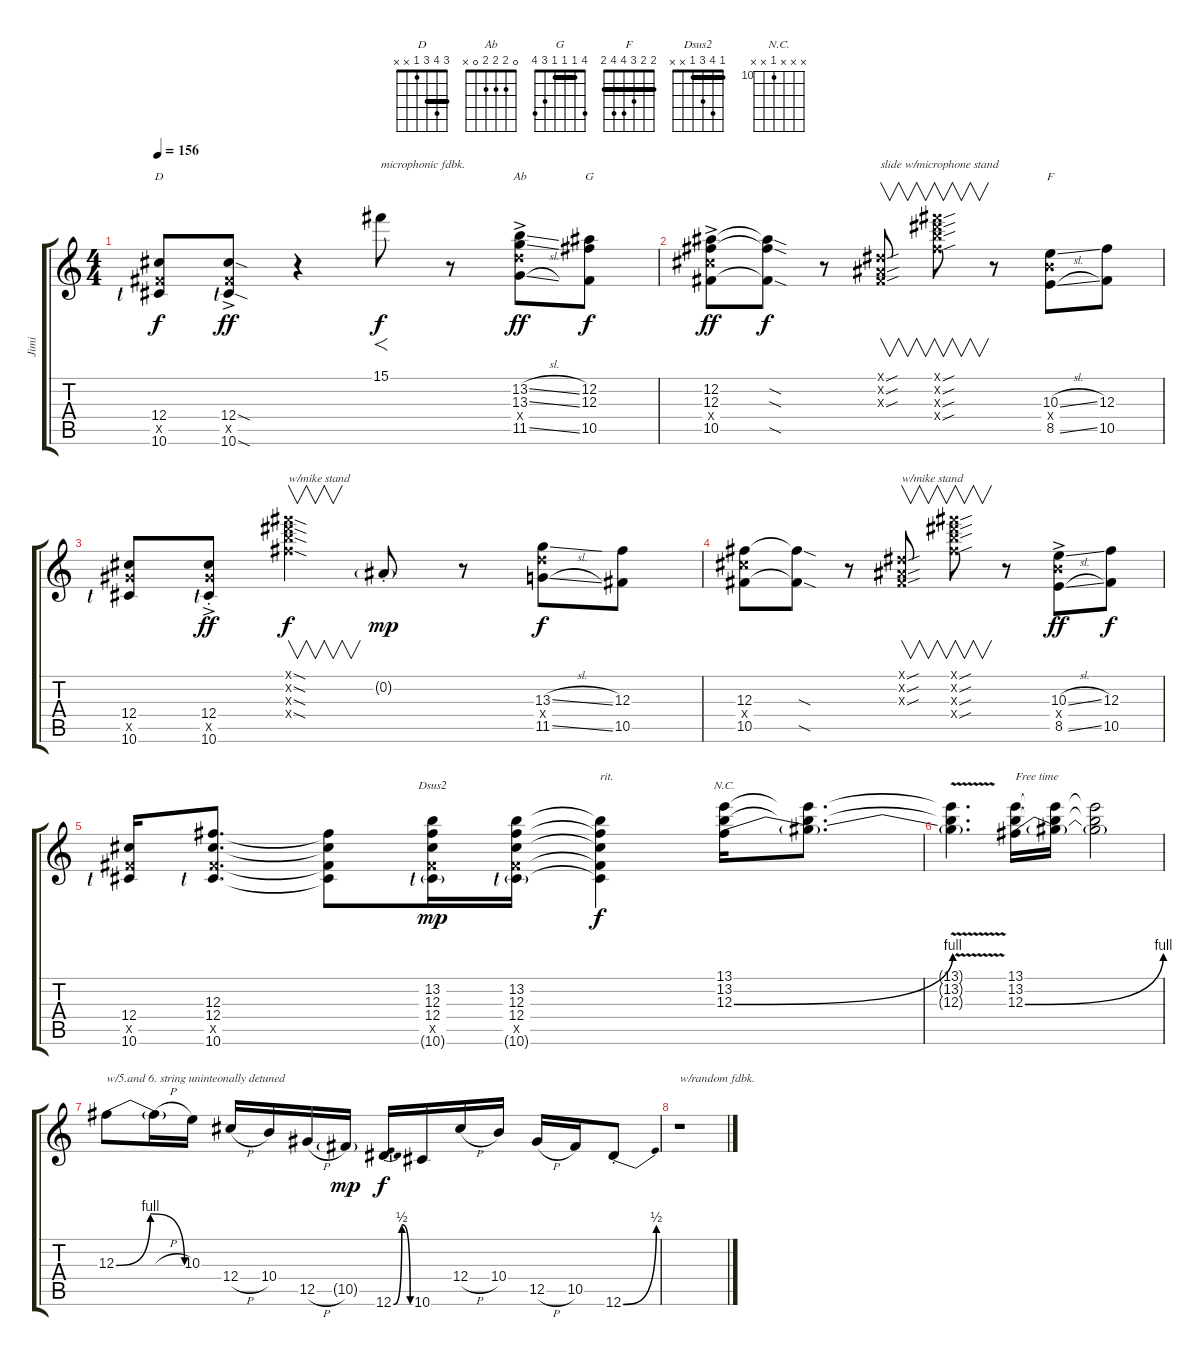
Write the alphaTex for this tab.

\track ("Jimi" "Jimi") {instrument overdrivenguitar}
\staff {score tabs}
\tuning (Eb4 Bb3 Gb3 Db3 Ab2 Eb2) {hide}
\chord ("D" 3 4 3 1 x x) {barre 3}
\chord ("Ab" 0 2 2 2 0 x)
\chord ("G" 4 1 1 1 3 4) {barre 1}
\chord ("F" 2 2 3 4 4 2) {barre 2}
\chord ("Dsus2" 1 4 3 1 x x) {barre 1}
\chord ("N.C." x x x 10 x x) {firstfret 10}
\ts (4 4)
\tempo 156
\clef g2
\ks c
(12.4 10.5{x} 10.6{lf 1}).8{ch "D" dy f} (12.4{sod ac} 10.5{ac x} 10.6{sod ac lf 1}).8{dy ff} r.4 15.1.8{f txt "microphonic fdbk." dy f} r.8 (13.2{sl ac} 13.3{sl ac} 13.4{ac x} 11.5{sl ac}).8{ch "Ab" dy ff} (12.2 12.3 10.5).8{ch "G" dy f} |
(12.2{ac} 12.3{ac} 12.4{ac x} 10.5{ac}).8{dy ff} (12.2{sod t} 12.3{sod t} 10.5{sod t}).8{dy f} r.8 (0.1{sou x} 0.2{sou x} 0.3{sou x}).8{v txt "slide w/microphone stand"} (15.1{sou x} 17.2{sou x} 17.3{sou x} 17.4{sou x}).8{v} r.8 (10.3{sl} 10.4{x} 8.5{sl}).8{ch "F"} (12.3 10.5).8 |
(12.4 12.5{x} 10.6{lf 1}).8 (12.4{ac st} 12.5{ac x} 10.6{ac st lf 1}).8{dy ff} (15.1{sod x} 17.2{sod x} 17.3{sod x} 17.4{sod x}).4{v txt "w/mike stand" dy f} 0.2{g st}.8{dy mp} r.8 (13.3{sl} 13.4{x} 11.5{sl}).8{dy f} (12.3 10.5).8 |
(12.3 12.4{x} 10.5).8 (12.3{sod t} 10.5{sod t}).8 r.8 (0.1{sou x} 0.2{sou x} 0.3{sou x}).8{v txt "w/mike stand"} (15.1{sou x} 17.2{sou x} 17.3{sou x} 17.4{sou x}).8{v} r.8 (10.3{sl ac} 10.4{ac x} 8.5{sl ac}).8{dy ff} (12.3 10.5).8{dy f} |
(12.4 10.5{x} 10.6{lf 1}).16 (12.3 12.4 10.5{x} 10.6{lf 1}).8{d} (12.3{t} 12.4{t} 10.5{t} 10.6{t}).8 (13.2 12.3 12.4 10.5{x} 10.6{g lf 1}).16{ch "Dsus2" dy mp} (13.2 12.3 12.4 10.5{x} 10.6{g lf 1}).16 (13.2{t} 12.3{t} 12.4{t} 10.5{t} 10.6{t}).4{txt "rit." dy f} (13.1 13.2 12.3{be (bend 0 0 60 4)}).16{ch "N.C."} (13.1{t} 13.2{t} 12.3{t}).8{d} |
(13.1{v t} 13.2{v t} 12.3{v t}).4{d} (13.1 13.2 12.3{be (bend 0 0 60 4)}).16{txt "Free time"} (13.1{t} 13.2{t} 12.3{t}).16 (13.1{t} 13.2{t} 12.3{t}).2 |
12.3{be (bendrelease 0 0 30 4 30 4 60 0)}.8{txt "w/5.and 6. string uninteonally detuned"} 12.3{h t}.16 10.3.16 12.4{h}.16 10.4.16 12.5{h}.16 10.5{g}.16{dy mp} 12.6{be (bendrelease 0 0 30 2 30 2 60 0)}.16{dy f} 10.6.16 12.4{h}.16 10.4.16 12.5{h}.16 10.5.16 12.6{be (bend 0 0 60 2) st}.8 |
r.1{txt "w/random fdbk."}
